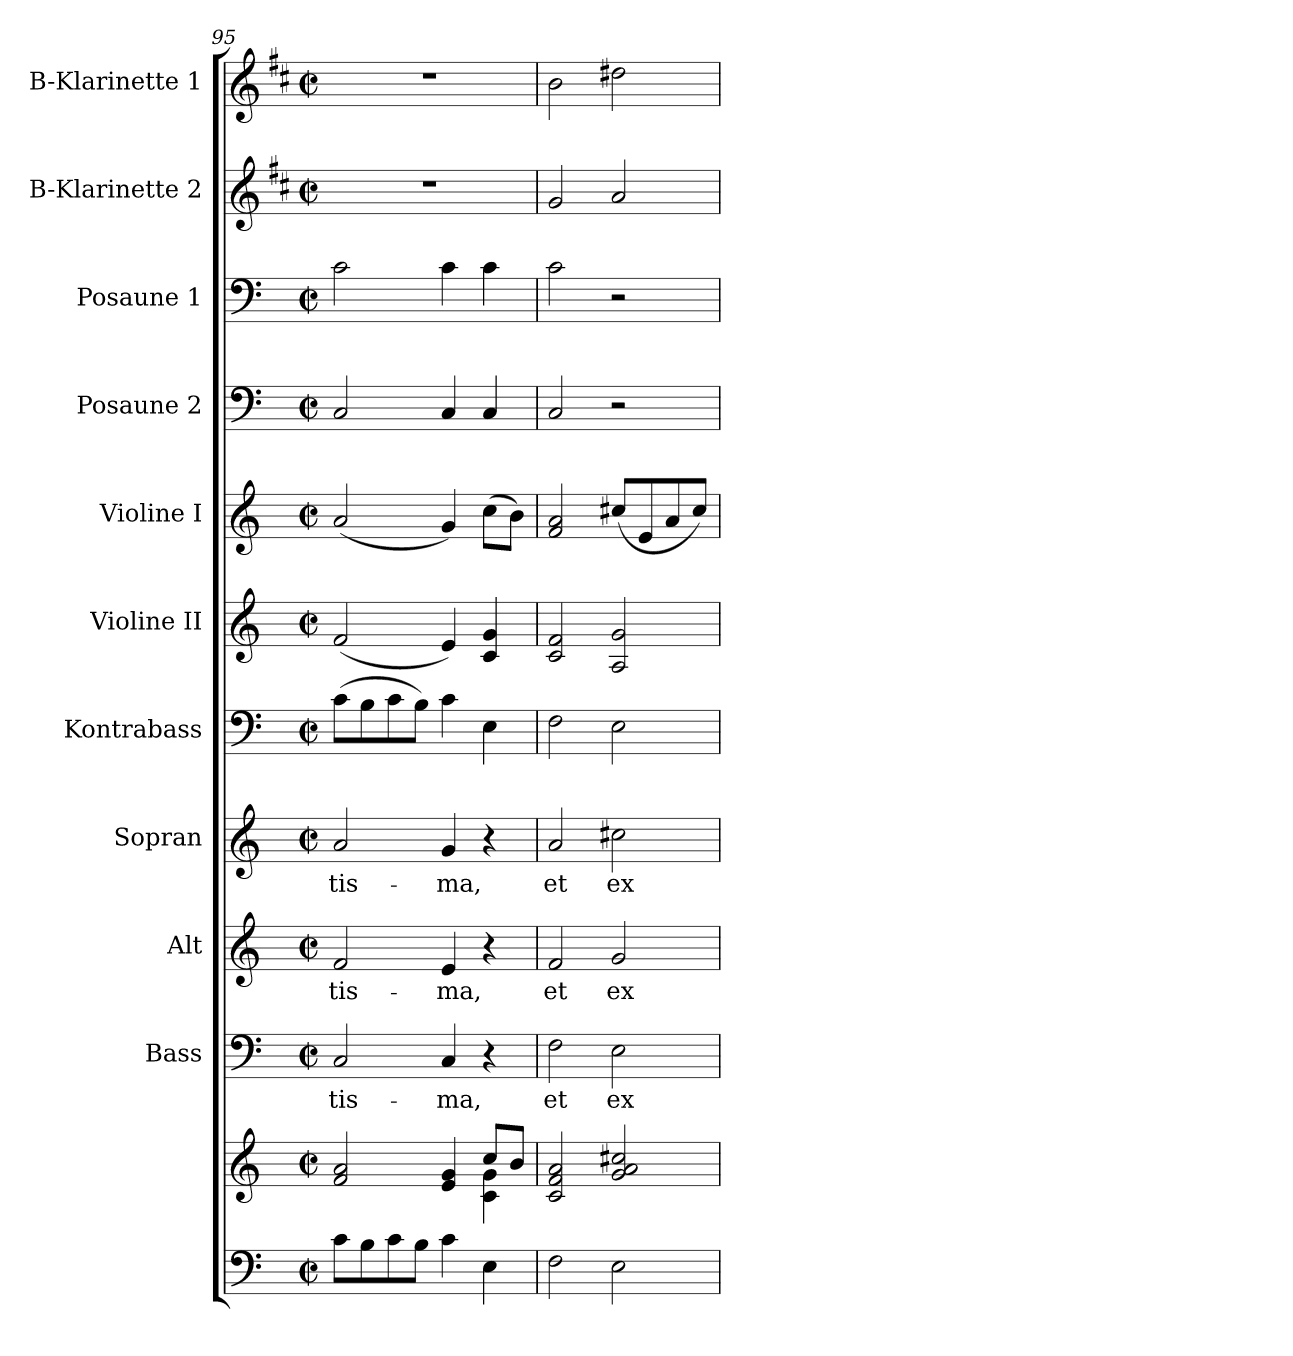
**kern	**kern	**kern	**text	**kern	**text	**kern	**text	**kern	**kern	**kern	**kern	**kern	**kern	**kern
*part11	*part11	*part10	*part10	*part9	*part9	*part8	*part8	*part7	*part6	*part5	*part4	*part3	*part2	*part1
*staff12	*staff11	*staff10	*staff10	*staff9	*staff9	*staff8	*staff8	*staff7	*staff6	*staff5	*staff4	*staff3	*staff2	*staff1
*	*	*I"Bass	*	*I"Alt	*	*I"Sopran	*	*I"Kontrabass	*I"Violine II	*I"Violine I	*I"Posaune 2	*I"Posaune 1	*I"B-Klarinette 2	*I"B-Klarinette 1
*	*	*I'B.	*	*I'A.	*	*I'S.	*	*I'Kb.	*I'Vl. II	*I'Vl. I	*I'Pos. 2	*I'Pos. 1	*I'B Kl. 2	*I'B Kl. 1
*clefF4	*clefG2	*clefF4	*	*clefG2	*	*clefG2	*	*clefF4	*clefG2	*clefG2	*clefF4	*clefF4	*clefG2	*clefG2
*	*	*	*	*	*	*	*	*ITrd7c12	*	*	*	*	*ITrd1c2	*ITrd1c2
*k[]	*k[]	*k[]	*	*k[]	*	*k[]	*	*k[]	*k[]	*k[]	*k[]	*k[]	*k[]	*k[]
*C:	*C:	*C:	*	*C:	*	*C:	*	*C:	*C:	*C:	*C:	*C:	*C:	*C:
*M2/2	*M2/2	*M2/2	*	*M2/2	*	*M2/2	*	*M2/2	*M2/2	*M2/2	*M2/2	*M2/2	*M2/2	*M2/2
*met(c|)	*met(c|)	*met(c|)	*	*met(c|)	*	*met(c|)	*	*met(c|)	*met(c|)	*met(c|)	*met(c|)	*met(c|)	*met(c|)	*met(c|)
=95	=95	=95	=95	=95	=95	=95	=95	=95	=95	=95	=95	=95	=95	=95
*	*^	*	*	*	*	*	*	*	*	*	*	*	*	*
!	!	!	!	!LO:LY:b	!	!LO:LY:b	!	!LO:LY:b	!	!	!	!	!	!	!
8c\L	2f/ 2a/	2.ryy	2C/	-tis-	2f/	-tis-	2a/	-tis-	(>8C\L	(<2f/	(<2a/	2C/	2c\	1r	1r
8B\	.	.	.	.	.	.	.	.	8BB\	.	.	.	.	.	.
8c\	.	.	.	.	.	.	.	.	8C\	.	.	.	.	.	.
8B\J	.	.	.	.	.	.	.	.	8BB\J)	.	.	.	.	.	.
!	!	!	!	!LO:LY:b	!	!LO:LY:b	!	!LO:LY:b	!	!	!	!	!	!	!
4c\	4e/ 4g/	.	4C/	-ma,	4e/	-ma,	4g/	-ma,	4C\	4e/)	4g/)	4C/	4c\	.	.
4E\	8cc/L	4c\ 4g\	4r	.	4r	.	4r	.	4EE\	4c/ 4g/	(>8cc\L	4C/	4c\	.	.
.	8b/J	.	.	.	.	.	.	.	.	.	8b\J)	.	.	.	.
*	*v	*v	*	*	*	*	*	*	*	*	*	*	*	*	*
=96	=96	=96	=96	=96	=96	=96	=96	=96	=96	=96	=96	=96	=96	=96
!	!	!	!LO:LY:b	!	!LO:LY:b	!	!LO:LY:b	!	!	!	!	!	!	!
2F\	2c/ 2f/ 2a/	2F\	et	2f/	et	2a/	et	2FF\	2c/ 2f/	2f/ 2a/	2C/	2c\	2f/	2a\
!	!	!	!LO:LY:b	!	!LO:LY:b	!	!LO:LY:b	!	!	!	!	!	!	!
2E\	2g/ 2a/ 2cc#X/	2E\	ex-	2g/	ex-	2cc#X\	ex-	2EE\	2A/ 2g/	(<8cc#X/L	2r	2r	2g/	2cc#X\
.	.	.	.	.	.	.	.	.	.	8e/	.	.	.	.
.	.	.	.	.	.	.	.	.	.	8a/	.	.	.	.
.	.	.	.	.	.	.	.	.	.	8cc#/J)	.	.	.	.
=	=	=	=	=	=	=	=	=	=	=	=	=	=	=
*-	*-	*-	*-	*-	*-	*-	*-	*-	*-	*-	*-	*-	*-	*-
